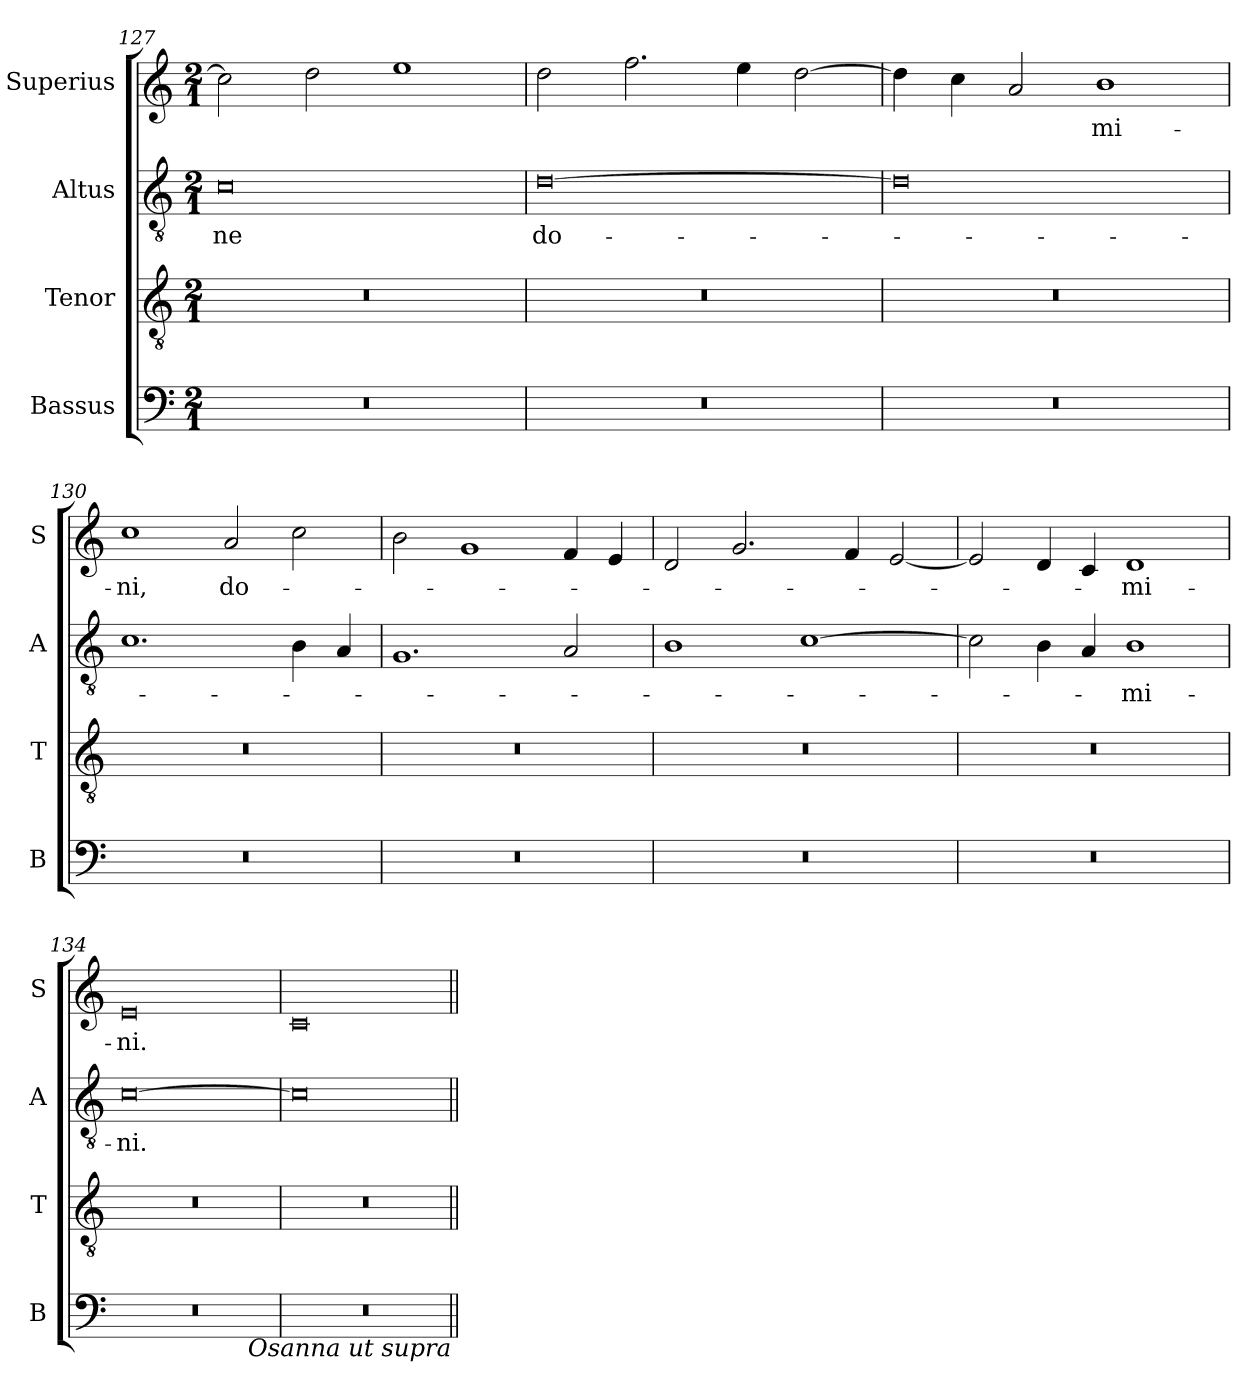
**kern	**kern	**kern	**text	**kern	**text
*part4	*part3	*part2	*part2	*part1	*part1
*staff4	*staff3	*staff2	*staff2	*staff1	*staff1
*I"Bassus	*I"Tenor	*I"Altus	*	*I"Superius	*
*I'B	*I'T	*I'A	*	*I'S	*
*clefF4	*clefGv2	*clefGv2	*	*clefG2	*
*k[]	*k[]	*k[]	*	*k[]	*
*M2/1	*M2/1	*M2/1	*	*M2/1	*
=127	=127	=127	=127	=127	=127
0r	0r	0c	-ne	2cc\]	.
.	.	.	.	2dd\	.
.	.	.	.	1ee	.
=128	=128	=128	=128	=128	=128
0r	0r	[0d	do-	2dd\	.
.	.	.	.	2.ff\	.
.	.	.	.	4ee\	.
.	.	.	.	[2dd\	.
=129	=129	=129	=129	=129	=129
0r	0r	0d]	.	4dd\]	.
.	.	.	.	4cc\	.
.	.	.	.	2a/	.
.	.	.	.	1b	-mi-
=130	=130	=130	=130	=130	=130
0r	0r	1.c	.	1cc	-ni,
.	.	.	.	2a/	do-
.	.	4B\	.	2cc\	.
.	.	4A/	.	.	.
=131	=131	=131	=131	=131	=131
0r	0r	1.G	.	2b\	.
.	.	.	.	1g	.
.	.	2A/	.	4f/	.
.	.	.	.	4e/	.
=132	=132	=132	=132	=132	=132
0r	0r	1B	.	2d/	.
.	.	.	.	2.g/	.
.	.	[1c	.	.	.
.	.	.	.	4f/	.
.	.	.	.	[2e/	.
=133	=133	=133	=133	=133	=133
0r	0r	2c\]	.	2e/]	.
.	.	4B\	.	4d/	.
.	.	4A/	.	4c/	.
.	.	1B	-mi-	1d	-mi-
=134	=134	=134	=134	=134	=134
0r	0r	[0c	-ni.	0e	-ni.
=135	=135	=135	=135	=135	=135
0r	0r	0c]	.	0c	.
!LO:TX:b:i:rj:t=Osanna ut supra	!	!	!	!	!
=||	=||	=||	=||	=||	=||
*-	*-	*-	*-	*-	*-
